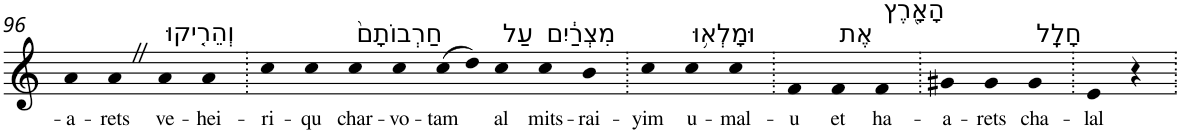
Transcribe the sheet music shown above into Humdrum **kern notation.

**kern	**text
*part1	*part1
*staff1	*staff1
*I"Piano	*
*I'Pno	*
!!LO:PB:g=z
*clefG2	*
*k[]	*
=96	=96
!	!LO:LY:b
4a	-a-
!	!LO:LY:b
4aZ	-rets
!LO:TX:a:t=וְהֵרִ֤יקוּ	!
!	!LO:LY:b
4a	ve-
!	!LO:LY:b
4a	-hei-
=97.	=97.
!	!LO:LY:b
4cc	-ri-
!	!LO:LY:b
4cc	-qu
!LO:TX:a:t=חַרְבוֹתָם֙	!
!	!LO:LY:b
4cc	char-
!	!LO:LY:b
4cc	-vo-
!	!LO:LY:b
(>8cc	-tam
8dd)	.
!LO:TX:a:t=עַל	!
!	!LO:LY:b
4cc	al
!LO:TX:a:t=מִצְרַ֔יִם	!
!	!LO:LY:b
4cc	mits-
!	!LO:LY:b
4b	-rai-
=98.	=98.
!	!LO:LY:b
4cc	-yim
!LO:TX:a:t=וּמָלְא֥וּ	!
!	!LO:LY:b
4cc	u-
!	!LO:LY:b
4cc	-mal-
=99.	=99.
!	!LO:LY:b
4f	-u
!LO:TX:a:t=אֶת	!
!	!LO:LY:b
4f	et
!LO:TX:a:t=הָאָ֖רֶץ	!
!	!LO:LY:b
4f	ha-
=100.	=100.
!	!LO:LY:b
4g#X	-a-
!	!LO:LY:b
4g#	-rets
!LO:TX:a:t=חָלָֽל	!
!	!LO:LY:b
4g#	cha-
=101.	=101.
!	!LO:LY:b
4e	-lal
4r	.
=.	=.
*-	*-
